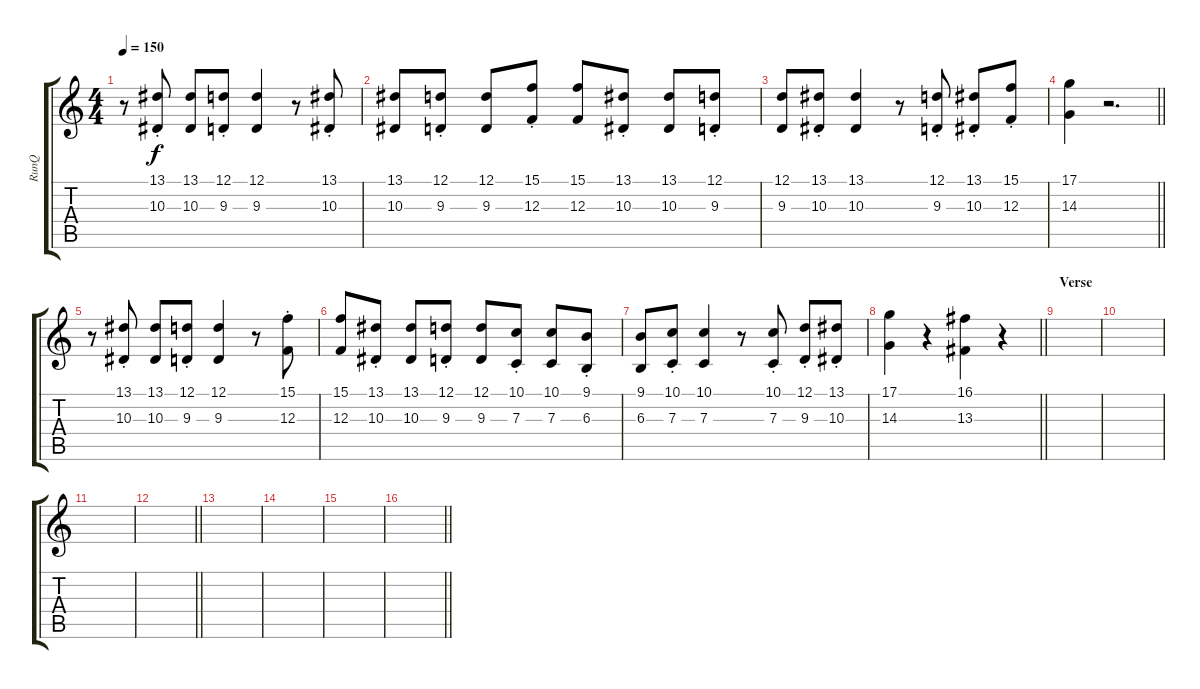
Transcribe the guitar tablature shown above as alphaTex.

\track ("RunQ" "RunQ") {instrument pad4choir}
\staff {score tabs}
\tuning (D4 A3 F3 C3 G2 C2) {hide}
\ts (4 4)
\section ("" "")
\tempo 150
\clef g2
\ks c
r.8{dy f} (13.1{st} 10.3{st}).8 (13.1 10.3).8 (12.1{st} 9.3{st}).8 (12.1 9.3).4 r.8 (13.1{st} 10.3{st}).8 |
(13.1 10.3).8 (12.1{st} 9.3{st}).8 (12.1 9.3).8 (15.1{st} 12.3{st}).8 (15.1 12.3).8 (13.1{st} 10.3{st}).8 (13.1 10.3).8 (12.1{st} 9.3{st}).8 |
(12.1 9.3).8 (13.1{st} 10.3{st}).8 (13.1 10.3).4 r.8 (12.1{st} 9.3{st}).8 (13.1{st} 10.3{st}).8 (15.1{st} 12.3{st}).8 |
\barLineRight lightlight
(17.1 14.3).4 r.2{d} |
\section ("" "")
r.8 (13.1{st} 10.3{st}).8 (13.1 10.3).8 (12.1{st} 9.3{st}).8 (12.1 9.3).4 r.8 (15.1{st} 12.3{st}).8 |
(15.1 12.3).8 (13.1{st} 10.3{st}).8 (13.1 10.3).8 (12.1{st} 9.3{st}).8 (12.1 9.3).8 (10.1{st} 7.3{st}).8 (10.1 7.3).8 (9.1{st} 6.3{st}).8 |
(9.1 6.3).8 (10.1{st} 7.3{st}).8 (10.1 7.3).4 r.8 (10.1{st} 7.3{st}).8 (12.1{st} 9.3{st}).8 (13.1{st} 10.3{st}).8 |
\barLineRight lightlight
(17.1 14.3).4 r.4 (16.1 13.3).4 r.4 |
\section ("" "Verse")
|
|
|
\barLineRight lightlight
|
\section ("" "")
|
|
|
\barLineRight lightlight
